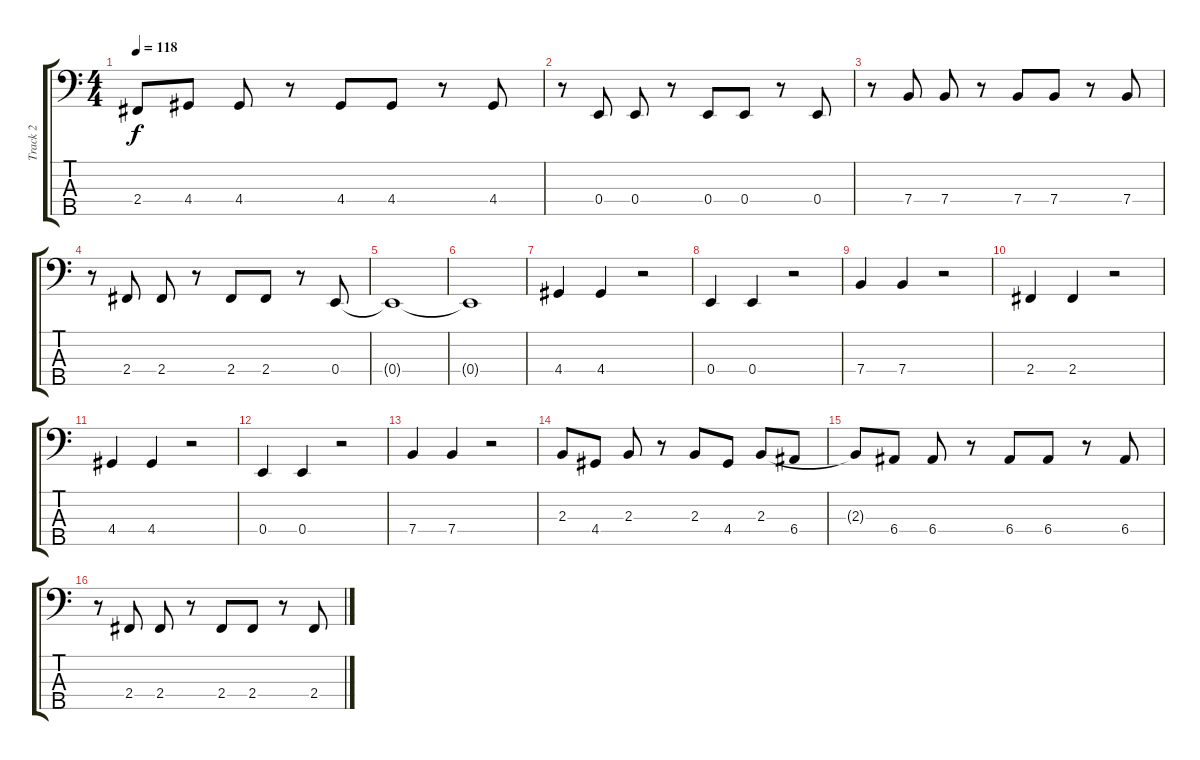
\track ("Track 2" "Track 2") {instrument electricbassfinger}
\staff {score tabs}
\tuning (G2 D2 A1 E1 B0) {hide}
\ts (4 4)
\tempo 118
\clef f4
\ks c
2.4{t}.8{dy f} 4.4.8 4.4.8 r.8 4.4.8 4.4.8 r.8 4.4.8 |
r.8 0.4.8 0.4.8 r.8 0.4.8 0.4.8 r.8 0.4.8 |
r.8 7.4.8 7.4.8 r.8 7.4.8 7.4.8 r.8 7.4.8 |
r.8 2.4.8 2.4.8 r.8 2.4.8 2.4.8 r.8 0.4.8 |
0.4{t}.1 |
0.4{t}.1 |
4.4.4 4.4.4 r.2 |
0.4.4 0.4.4 r.2 |
7.4.4 7.4.4 r.2 |
2.4.4 2.4.4 r.2 |
4.4.4 4.4.4 r.2 |
0.4.4 0.4.4 r.2 |
7.4.4 7.4.4 r.2 |
2.3.8 4.4.8 2.3.8 r.8 2.3.8 4.4.8 2.3.8 6.4.8 |
2.3{t}.8 6.4.8 6.4.8 r.8 6.4.8 6.4.8 r.8 6.4.8 |
r.8 2.4.8 2.4.8 r.8 2.4.8 2.4.8 r.8 2.4.8
